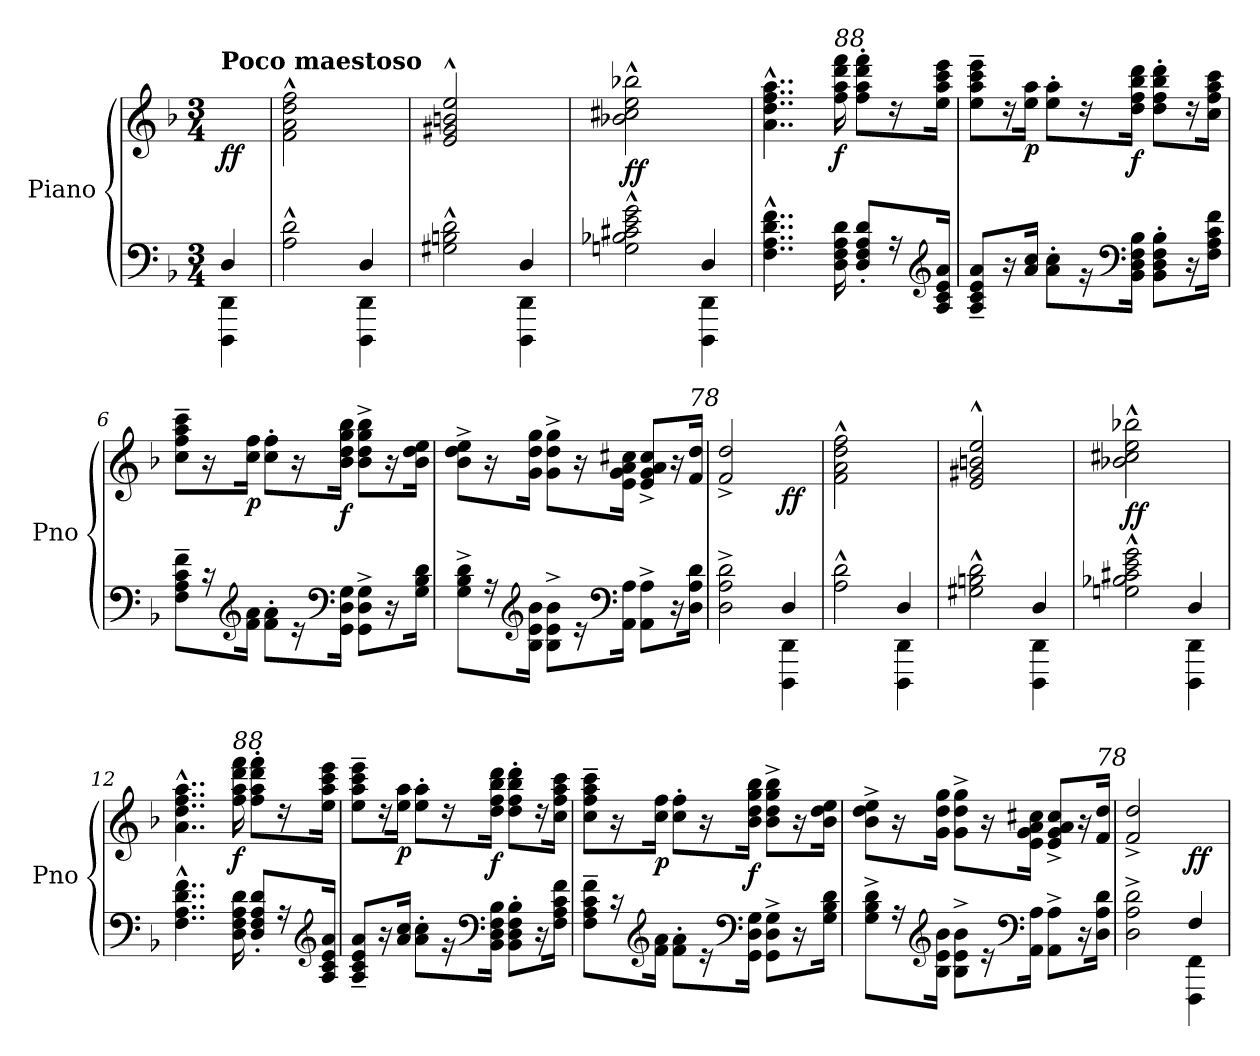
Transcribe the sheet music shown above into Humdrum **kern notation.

**kern	**kern	**dynam
*part1	*part1	*part1
*staff2	*staff1	*staff1/2
*I"Piano	*	*
*I'Pno	*	*
*clefF4	*clefG2	*
*k[b-]	*k[b-]	*
*M3/4	*M3/4	*
=	=	=
*^	*	*
!	!	!LO:TX:a:B:t=Poco maestoso	!
!	!	!	!LO:DY:b
4D/	4DDD\ 4DD\	4ryy	ff
=1	=1	=1	=1
2ryy	2A\^^ 2d\^^	2f\^^ 2a\^^ 2dd\^^ 2ff\^^	.
4D/	4DDD\ 4DD\	4ryy	.
=2	=2	=2	=2
2ryy	2G#X\^^ 2Bn\^^ 2d\^^	2e/^^ 2g#X/^^ 2bn/^^ 2ee/^^	.
4D/	4DDD\ 4DD\	4ryy	.
=3	=3	=3	=3
!	!	!	!LO:DY:b
2ryy	2Gn\^^ 2B-X\^^ 2c#X\^^ 2e\^^ 2g\^^	2b-X\^^ 2cc#X\^^ 2ee\^^ 2bb-X\^^	ff
4D/	4DDD\ 4DD\	4ryy	.
*v	*v	*	*
=4	=4	=4
4..F\^^ 4..A\^^ 4..d\^^ 4..f\^^	4..a\^^ 4..dd\^^ 4..ff\^^ 4..aa\^^	.
!	!LO:TX:a:i:t=88	!
!	!	!LO:DY:b
16D\ 16F\ 16A\ 16d\	16ff\ 16aa\ 16ddd\ 16fff\	f
8D/' 8F/' 8A/' 8d/'L	8ff\' 8aa\' 8ddd\' 8fff\'L	.
16r	16rdd	.
*clefG2	*	*
16A/ 16c/ 16e/ 16a/Jk	16ee\ 16aa\ 16ccc\ 16eee\Jk	.
!!LO:LB:g=z
=5	=5	=5
8A/~ 8c/~ 8e/~ 8a/~L	8ee\~ 8aa\~ 8ccc\~ 8eee\~L	.
16r	16rdd	.
!	!	!LO:DY:b
16a/ 16cc/Jk	16ee\ 16aa\Jk	p
8a\' 8cc\'L	8ee\' 8aa\'L	.
16r	16rdd	.
*clefF4	*	*
!	!	!LO:DY:b
16BB-\ 16D\ 16F\ 16B-\Jk	16dd\ 16ff\ 16bb-\ 16ddd\Jk	f
8BB-\' 8D\' 8F\' 8B-\'L	8dd\' 8ff\' 8bb-\' 8ddd\'L	.
16r	16rdd	.
16F\ 16A\ 16c\ 16f\Jk	16cc\ 16ff\ 16aa\ 16ccc\Jk	.
=6	=6	=6
8F\~ 8A\~ 8c\~ 8f\~L	8cc\~ 8ff\~ 8aa\~ 8ccc\~L	.
16r	16r	.
*clefG2	*	*
!	!	!LO:DY:b
16f\ 16a\Jk	16cc\ 16ff\Jk	p
8f\' 8a\'L	8cc\' 8ff\'L	.
16r	16r	.
*clefF4	*	*
!	!	!LO:DY:b
16GG\ 16D\ 16G\Jk	16b-\ 16dd\ 16gg\ 16bb-\Jk	f
8GG\^ 8D\^ 8G\^L	8b-\^ 8dd\^ 8gg\^ 8bb-\^L	.
16r	16r	.
16G\ 16B-\ 16d\Jk	16b-\ 16dd\ 16ee\Jk	.
=7	=7	=7
8G\^ 8B-\^ 8d\^L	8b-\^ 8dd\^ 8ee\^L	.
16r	16r	.
*clefG2	*	*
16B-\ 16e\ 16b-\Jk	16g\ 16dd\ 16gg\Jk	.
8B-\^ 8e\^ 8b-\^L	8g\^ 8dd\^ 8gg\^L	.
16r	16r	.
*clefF4	*	*
16AA\ 16A\Jk	16e\ 16g\ 16a\ 16cc#X\Jk	.
8AA\^ 8A\^L	8e/^ 8g/^ 8a/^ 8cc#/^L	.
16r	16r	.
!	!LO:TX:a:i:t=78	!
16D\ 16A\ 16d\Jk	16f/ 16dd/Jk	.
=8	=8	=8
*^	*	*
2ryy	2D\^ 2A\^ 2d\^	2f/^ 2dd/^	.
!	!	!	!LO:DY:b
4D/	4DDD\ 4DD\	4ryy	ff
!!LO:LB:g=z
=9	=9	=9	=9
2ryy	2A\^^ 2d\^^	2f\^^ 2a\^^ 2dd\^^ 2ff\^^	.
4D/	4DDD\ 4DD\	4ryy	.
=10	=10	=10	=10
2ryy	2G#X\^^ 2Bn\^^ 2d\^^	2e/^^ 2g#X/^^ 2bn/^^ 2ee/^^	.
4D/	4DDD\ 4DD\	4ryy	.
=11	=11	=11	=11
!	!	!	!LO:DY:b
2ryy	2Gn\^^ 2B-X\^^ 2c#X\^^ 2e\^^ 2g\^^	2b-X\^^ 2cc#X\^^ 2ee\^^ 2bb-X\^^	ff
4D/	4DDD\ 4DD\	4ryy	.
*v	*v	*	*
=12	=12	=12
4..F\^^ 4..A\^^ 4..d\^^ 4..f\^^	4..a\^^ 4..dd\^^ 4..ff\^^ 4..aa\^^	.
!	!LO:TX:a:i:t=88	!
!	!	!LO:DY:b
16D\ 16F\ 16A\ 16d\	16ff\ 16aa\ 16ddd\ 16fff\	f
8D/' 8F/' 8A/' 8d/'L	8ff\' 8aa\' 8ddd\' 8fff\'L	.
16r	16rdd	.
*clefG2	*	*
16A/ 16c/ 16e/ 16a/Jk	16ee\ 16aa\ 16ccc\ 16eee\Jk	.
=13	=13	=13
8A/~ 8c/~ 8e/~ 8a/~L	8ee\~ 8aa\~ 8ccc\~ 8eee\~L	.
16r	16rdd	.
!	!	!LO:DY:b
16a/ 16cc/Jk	16ee\ 16aa\Jk	p
8a\' 8cc\'L	8ee\' 8aa\'L	.
16r	16rdd	.
*clefF4	*	*
!	!	!LO:DY:b
16BB-\ 16D\ 16F\ 16B-\Jk	16dd\ 16ff\ 16bb-\ 16ddd\Jk	f
8BB-\' 8D\' 8F\' 8B-\'L	8dd\' 8ff\' 8bb-\' 8ddd\'L	.
16r	16rdd	.
16F\ 16A\ 16c\ 16f\Jk	16cc\ 16ff\ 16aa\ 16ccc\Jk	.
!!LO:LB:g=z
=14	=14	=14
8F\~ 8A\~ 8c\~ 8f\~L	8cc\~ 8ff\~ 8aa\~ 8ccc\~L	.
16r	16r	.
*clefG2	*	*
!	!	!LO:DY:b
16f\ 16a\Jk	16cc\ 16ff\Jk	p
8f\' 8a\'L	8cc\' 8ff\'L	.
16r	16r	.
*clefF4	*	*
!	!	!LO:DY:b
16GG\ 16D\ 16G\Jk	16b-\ 16dd\ 16gg\ 16bb-\Jk	f
8GG\^ 8D\^ 8G\^L	8b-\^ 8dd\^ 8gg\^ 8bb-\^L	.
16r	16r	.
16G\ 16B-\ 16d\Jk	16b-\ 16dd\ 16ee\Jk	.
=15	=15	=15
8G\^ 8B-\^ 8d\^L	8b-\^ 8dd\^ 8ee\^L	.
16r	16r	.
*clefG2	*	*
16B-\ 16e\ 16b-\Jk	16g\ 16dd\ 16gg\Jk	.
8B-\^ 8e\^ 8b-\^L	8g\^ 8dd\^ 8gg\^L	.
16r	16r	.
*clefF4	*	*
16AA\ 16A\Jk	16e\ 16g\ 16a\ 16cc#X\Jk	.
8AA\^ 8A\^L	8e/^ 8g/^ 8a/^ 8cc#/^L	.
16r	16r	.
!	!LO:TX:a:i:t=78	!
16D\ 16A\ 16d\Jk	16f/ 16dd/Jk	.
=16	=16	=16
*^	*	*
2ryy	2D\^ 2A\^ 2d\^	2f/^ 2dd/^	.
!	!	!	!LO:DY:b
4F/	4FFF\ 4FF\	4ryy	ff
*v	*v	*	*
=	=	=
*-	*-	*-
